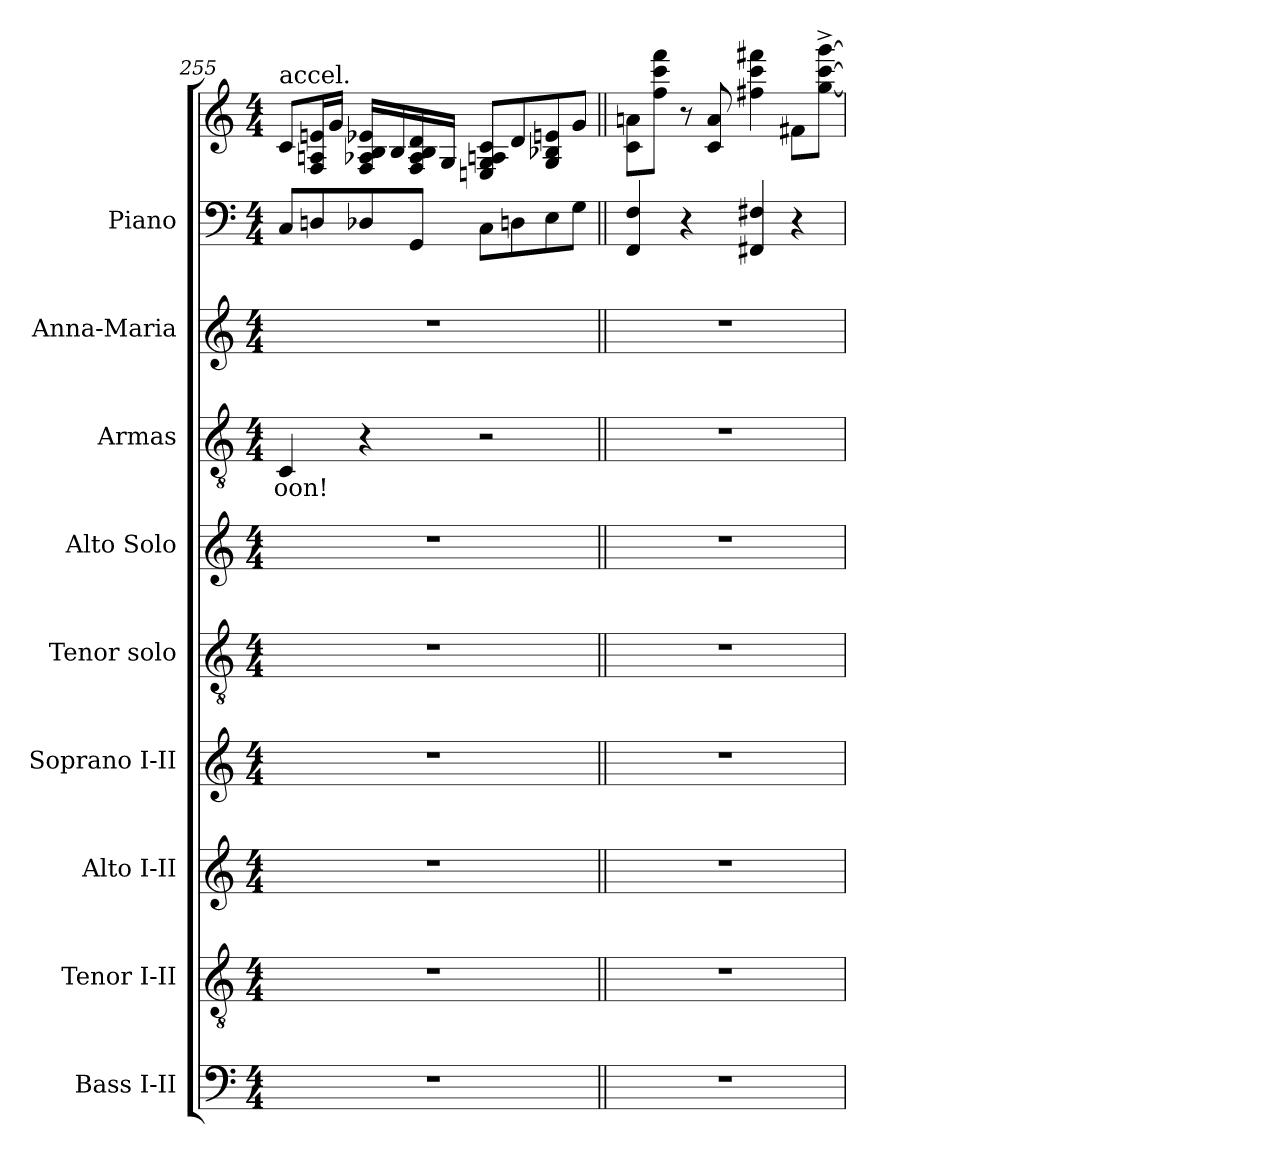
**kern	**kern	**kern	**kern	**kern	**kern	**kern	**text	**kern	**kern	**kern
*part9	*part8	*part7	*part6	*part5	*part4	*part3	*part3	*part2	*part1	*part1
*staff10	*staff9	*staff8	*staff7	*staff6	*staff5	*staff4	*staff4	*staff3	*staff2	*staff1
*I"Bass I-II	*I"Tenor I-II	*I"Alto I-II	*I"Soprano I-II	*I"Tenor solo	*I"Alto Solo	*I"Armas	*	*I"Anna-Maria	*I"Piano	*
*I'B.	*I'T.	*I'A.	*I'S.	*I'T. Solo	*I'A. Solo	*I'Armas	*	*I'A-M	*I'Pno.	*
!!LO:LB:g=z
*clefF4	*clefGv2	*clefG2	*clefG2	*clefGv2	*clefG2	*clefGv2	*	*clefG2	*clefF4	*clefG2
*	*ITrd7c12	*	*	*ITrd7c12	*	*ITrd7c12	*	*	*	*
*k[]	*k[]	*k[]	*k[]	*k[]	*k[]	*k[]	*	*k[]	*k[]	*k[]
*C:	*C:	*C:	*C:	*C:	*C:	*C:	*	*C:	*C:	*C:
*M4/4	*M4/4	*M4/4	*M4/4	*M4/4	*M4/4	*M4/4	*	*M4/4	*M4/4	*M4/4
*MM84	*MM84	*MM84	*MM84	*MM84	*MM84	*MM84	*	*MM84	*MM84	*MM84
=255	=255	=255	=255	=255	=255	=255	=255	=255	=255	=255
!	!	!	!	!	!	!	!	!	!	!LO:TX:t=accel.
!	!	!	!	!	!	!	!LO:LY:b:color=#000000	!	!	!
1r	1r	1r	1r	1r	1r	4CCi/	oon!	1r	8Ci/L	8ci/L
.	.	.	.	.	.	.	.	.	8Dni/	16Fi/ 16Ani 16eniL
.	.	.	.	.	.	.	.	.	.	16gi/JJ
.	.	.	.	.	.	4r	.	.	8D-Xi/	16Fi/ 16A-Xi 16Bi 16e-XiLL
.	.	.	.	.	.	.	.	.	.	16Bi/
.	.	.	.	.	.	.	.	.	8GGi/J	16Fi/ 16A-i 16Bi 16di
.	.	.	.	.	.	.	.	.	.	16Gi/JJ
.	.	.	.	.	.	2r	.	.	8Ci\L	8Eni/ 8Gi 8Ani 8ciL
.	.	.	.	.	.	.	.	.	8Dni\	8di/
.	.	.	.	.	.	.	.	.	8Ei\	8Gi/ 8B-Xi 8eni
.	.	.	.	.	.	.	.	.	8Gi\J	8gi/J
=256||	=256||	=256||	=256||	=256||	=256||	=256||	=256||	=256||	=256||	=256||
*	*	*	*	*	*	*	*	*	*	*MM108
1r	1r	1r	1r	1r	1r	1r	.	1r	4FFi/ 4Fi	8ci\ 8aniL
.	.	.	.	.	.	.	.	.	.	8ffi\ 8ccci 8fffiJ
.	.	.	.	.	.	.	.	.	4r	8r
.	.	.	.	.	.	.	.	.	.	8ci/ 8ai
.	.	.	.	.	.	.	.	.	4FF#Xi/ 4F#Xi	4ff#Xi\ 4ccci 4fff#Xi
.	.	.	.	.	.	.	.	.	4r	8f#Xi\L
.	.	.	.	.	.	.	.	.	.	[<8ggi\^ [>8ccci^ [>8gggi^J
=	=	=	=	=	=	=	=	=	=	=
*-	*-	*-	*-	*-	*-	*-	*-	*-	*-	*-
